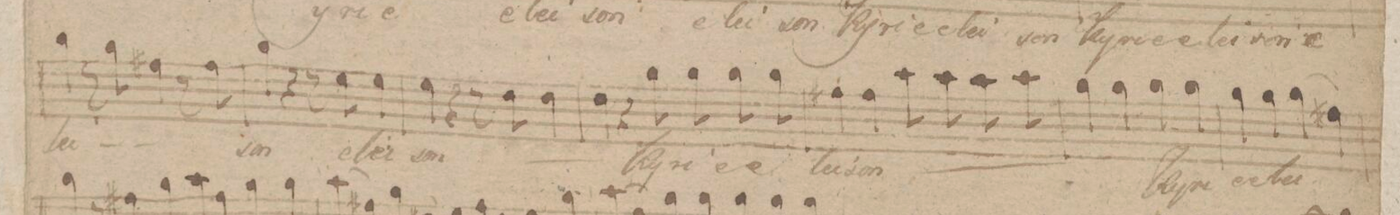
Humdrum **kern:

**kern	**text	**dynam
*I"Alto	*	*
*clefC3	*	*
*k[f#c#]	*	*
*met(c)	*	*
*M4/4	*	*
4a\	-lei-	.
8r	.	.
8a\	.	.
4g#X\	.	.
8r	.	.
8g#\	.	.
=7	=7	=7
4a\	-son	.
4r	.	.
8r	.	.
8f#\	e-	.
4f#\	-lei-	.
=8	=8	=8
4f#\	-son	.
4r	.	.
8r	.	.
8e\	{e-	.
4e\	-lei-	.
=9	=9	=9
4e\	-son}	.
4r	.	.
8a\	Ky-	.
8a\	-ri-	.
8a\	-e	.
8a\	e-	.
=10	=10	=10
4g#X\	-lei-	.
4g#\	-son	.
8b\	{Ky-	.
8b\	-ri-	.
8b\	-e	.
8b\	e-	.
=11	=11	=11
4a\	-lei-	.
4a\	-son}	.
4a\	Ky-	.
4a\	-ri-	.
=12	=12	=12
4a\	-e	.
4a\	e-	.
(4a\	-lei-	.
4g#X\)	.	.
=13	=13	=13
*-	*-	*-
